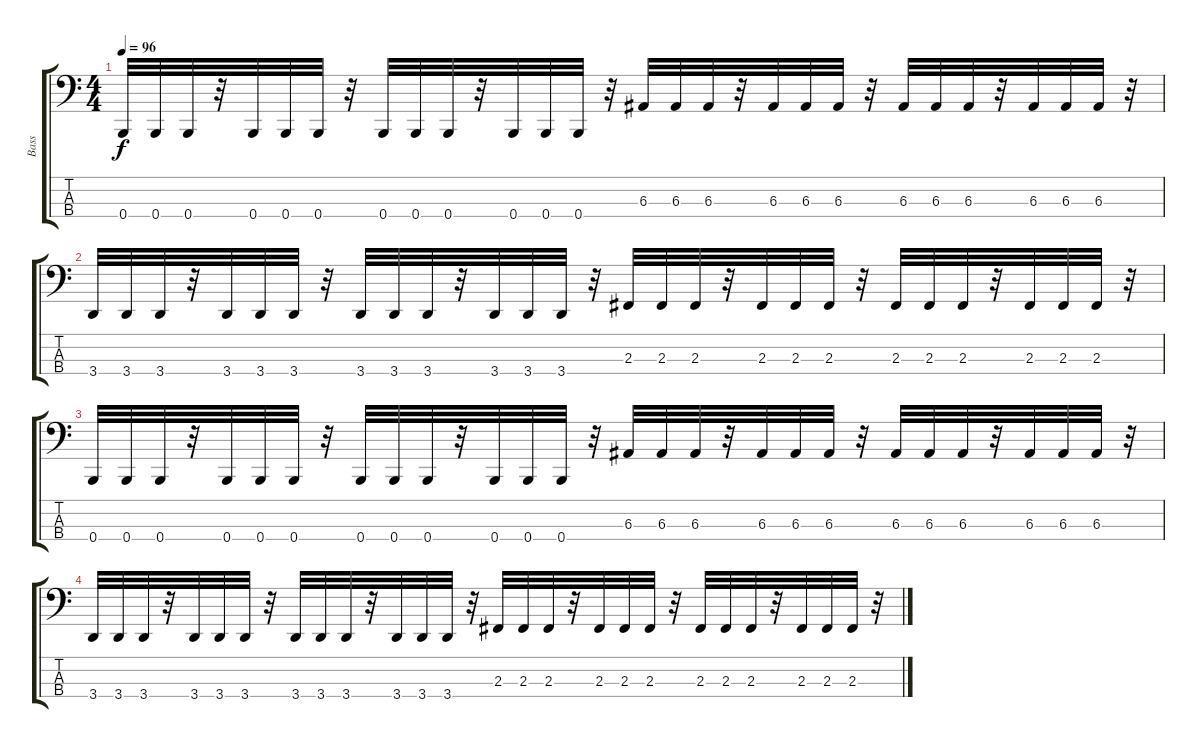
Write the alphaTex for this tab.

\track ("Bass" "Bass") {instrument electricbasspick}
\staff {score tabs}
\tuning (D2 A1 E1 B0) {hide}
\ts (4 4)
\tempo 96
\clef f4
\ks c
0.4.32{dy f} 0.4.32 0.4.32 r.32 0.4.32 0.4.32 0.4.32 r.32 0.4.32 0.4.32 0.4.32 r.32 0.4.32 0.4.32 0.4.32 r.32 6.3.32 6.3.32 6.3.32 r.32 6.3.32 6.3.32 6.3.32 r.32 6.3.32 6.3.32 6.3.32 r.32 6.3.32 6.3.32 6.3.32 r.32 |
3.4.32 3.4.32 3.4.32 r.32 3.4.32 3.4.32 3.4.32 r.32 3.4.32 3.4.32 3.4.32 r.32 3.4.32 3.4.32 3.4.32 r.32 2.3.32 2.3.32 2.3.32 r.32 2.3.32 2.3.32 2.3.32 r.32 2.3.32 2.3.32 2.3.32 r.32 2.3.32 2.3.32 2.3.32 r.32 |
0.4.32 0.4.32 0.4.32 r.32 0.4.32 0.4.32 0.4.32 r.32 0.4.32 0.4.32 0.4.32 r.32 0.4.32 0.4.32 0.4.32 r.32 6.3.32 6.3.32 6.3.32 r.32 6.3.32 6.3.32 6.3.32 r.32 6.3.32 6.3.32 6.3.32 r.32 6.3.32 6.3.32 6.3.32 r.32 |
3.4.32 3.4.32 3.4.32 r.32 3.4.32 3.4.32 3.4.32 r.32 3.4.32 3.4.32 3.4.32 r.32 3.4.32 3.4.32 3.4.32 r.32 2.3.32 2.3.32 2.3.32 r.32 2.3.32 2.3.32 2.3.32 r.32 2.3.32 2.3.32 2.3.32 r.32 2.3.32 2.3.32 2.3.32 r.32
